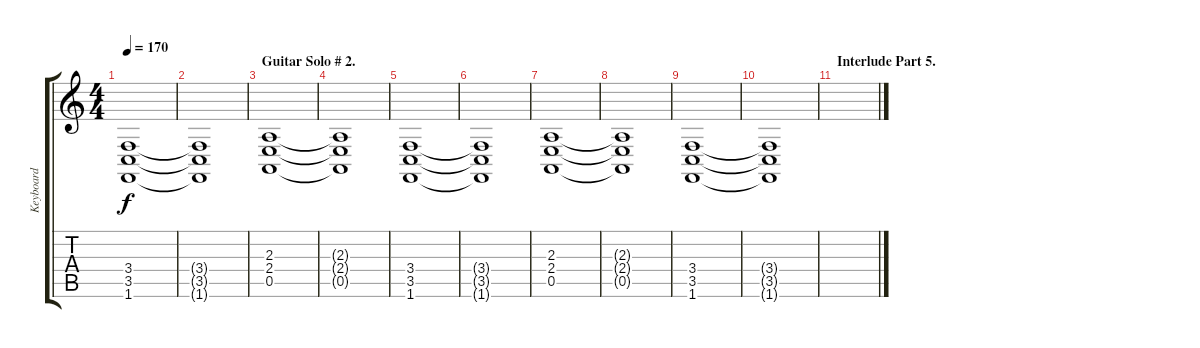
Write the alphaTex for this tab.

\track ("Keyboard" "Keyboard") {instrument stringensemble1}
\staff {score tabs}
\tuning (E4 B3 G3 D3 A2 E2) {hide}
\ts (4 4)
\tempo 170
\clef g2
\ks c
(3.4 3.5 1.6).1{dy f} |
(3.4{t} 3.5{t} 1.6{t}).1 |
\section ("" "Guitar Solo # 2.")
(2.3 2.4 0.5).1 |
(2.3{t} 2.4{t} 0.5{t}).1 |
(3.4 3.5 1.6).1 |
(3.4{t} 3.5{t} 1.6{t}).1 |
(2.3 2.4 0.5).1 |
(2.3{t} 2.4{t} 0.5{t}).1 |
(3.4 3.5 1.6).1 |
(3.4{t} 3.5{t} 1.6{t}).1 |
\section ("" "Interlude Part 5.")
